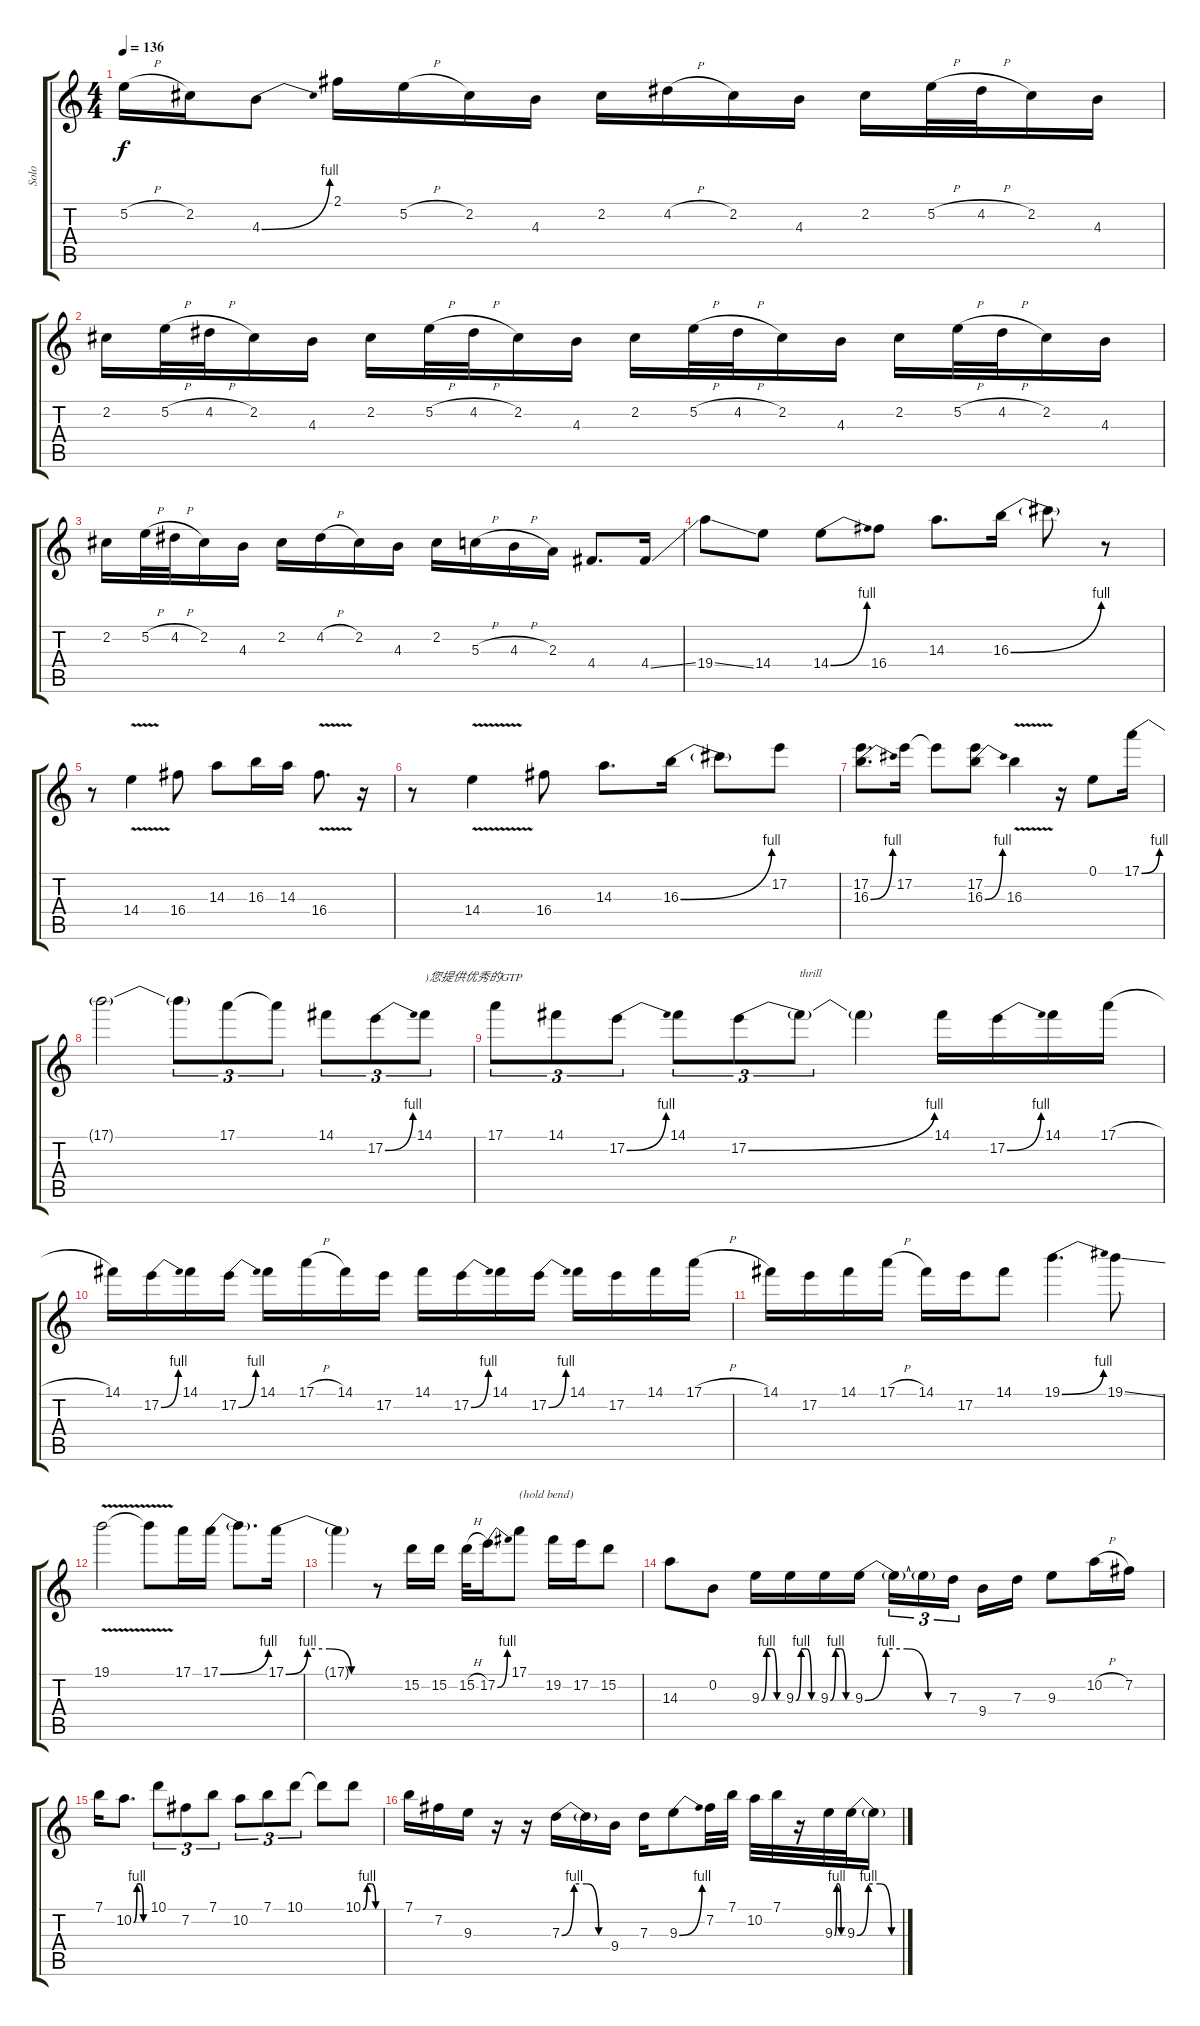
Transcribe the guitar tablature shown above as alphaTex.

\track ("Solo" "Solo") {instrument distortionguitar}
\staff {score tabs}
\tuning (E4 B3 G3 D3 A2 E2) {hide}
\ts (4 4)
\tempo 136
\clef g2
\ks c
5.2{h}.16{dy f} 2.2.16 4.3{be (bend 0 0 60 4)}.8 2.1.16 5.2{h}.16 2.2.16 4.3.16 2.2.16 4.2{h}.16 2.2.16 4.3.16 2.2.16 5.2{h}.32 4.2{h}.32 2.2.16 4.3.16 |
2.2.16 5.2{h}.32 4.2{h}.32 2.2.16 4.3.16 2.2.16 5.2{h}.32 4.2{h}.32 2.2.16 4.3.16 2.2.16 5.2{h}.32 4.2{h}.32 2.2.16 4.3.16 2.2.16 5.2{h}.32 4.2{h}.32 2.2.16 4.3.16 |
2.2.16 5.2{h}.32 4.2{h}.32 2.2.16 4.3.16 2.2.16 4.2{h}.16 2.2.16 4.3.16 2.2.16 5.3{h}.16 4.3{h}.16 2.3.16 4.4.8{d} 4.4{ss}.16 |
19.4{ss}.8 14.4.8 14.4{be (bend 0 0 60 4)}.8 16.4.8 14.3.8{d} 16.3{be (bend 0 0 60 4)}.16 16.3{t}.8 r.8 |
r.8 14.4{v}.4 16.4.8 14.3.8 16.3.16 14.3.16 16.4{v}.8{d} r.16 |
r.8 14.4{v}.4 16.4.8 14.3.8{d} 16.3{be (bend 0 0 60 4)}.16 16.3{t}.8 17.2.8 |
(17.2 16.3{be (bend 0 0 60 4)}).8{d} 17.2.16 17.2{t}.8 (17.2 16.3{be (bend 0 0 60 4)}).8 16.3{v}.4 r.16 0.1.8 17.1{be (bend 0 0 60 4)}.16 |
17.1{t}.2 17.1{t}.8{tu (3 2)} 17.1.8{tu (3 2)} 17.1{t}.8{tu (3 2)} 14.1.8{tu (3 2)} 17.2{be (bend 0 0 60 4)}.8{tu (3 2)} 14.1.8{tu (3 2) txt ")您提供优秀的GTP"} |
17.1.8{tu (3 2)} 14.1.8{tu (3 2)} 17.2{be (bend 0 0 60 4)}.8{tu (3 2)} 14.1.8{tu (3 2)} 17.2{be (bend 0 0 60 4)}.8{tu (3 2)} 17.2{t}.8{tu (3 2) txt "thrill"} 17.2{t}.4 14.1.16 17.2{be (bend 0 0 60 4)}.16 14.1.16 17.1{h}.16 |
14.1.16 17.2{be (bend 0 0 60 4)}.16 14.1.16 17.2{be (bend 0 0 60 4)}.16 14.1.16 17.1{h}.16 14.1.16 17.2.16 14.1.16 17.2{be (bend 0 0 60 4)}.16 14.1.16 17.2{be (bend 0 0 60 4)}.16 14.1.16 17.2.16 14.1.16 17.1{h}.16 |
14.1.16 17.2.16 14.1.16 17.1{h}.16 14.1.16 17.2.16 14.1.8 19.1{be (bend 0 0 60 4)}.4{d} 19.1{ss}.8 |
19.1{v}.2 19.1{t}.8 17.1.16 17.1{be (bend 0 0 60 4)}.16 17.1{t}.8{d} 17.1{be (custom 0 0 15 4 30 4 45 0 60 0)}.16 |
17.1{t}.4 r.8 15.2.16 15.2.16 15.2{h}.32 17.2{be (bend 0 0 60 4)}.16{d} 17.1.8{txt "(hold bend)"} 19.2.16 17.2.16 15.2.8 |
14.3.8 0.2.8 9.3{be (custom 0 0 15 4 30 4 45 0 60 0)}.16 9.3{be (custom 0 0 15 4 30 4 45 0 60 0)}.16 9.3{be (custom 0 0 15 4 30 4 45 0 60 0)}.16 9.3{be (custom 0 0 15 4 30 4 45 0 60 0)}.16 9.3{t}.16{tu (3 2)} 9.3{t}.16{tu (3 2)} 7.3.16{tu (3 2) beam splitsecondary} 9.4.16 7.3.16 9.3.8 10.2{h}.16 7.2.16 |
7.1.16 10.2{be (custom 0 0 15 4 30 4 45 0 60 0)}.8{d} 10.1.8{tu (3 2)} 7.2.8{tu (3 2)} 7.1.8{tu (3 2)} 10.2.8{tu (3 2)} 7.1.8{tu (3 2)} 10.1.8{tu (3 2)} 10.1{t}.8 10.1{be (custom 0 0 15 4 30 4 45 0 60 0)}.8 |
7.1.16 7.2.16 9.3.16 r.16 r.16 7.3{be (custom 0 0 15 4 30 4 45 0 60 0)}.16 7.3{t}.16 9.4.16 7.3.16 9.3{be (bend 0 0 60 4)}.8 7.2.32 7.1.32 10.2.32 7.1.32 r.16 9.3{be (custom 0 0 15 4 30 4 45 0 60 0)}.32 9.3{be (custom 0 0 15 4 30 4 45 0 60 0)}.32 9.3{t}.16
